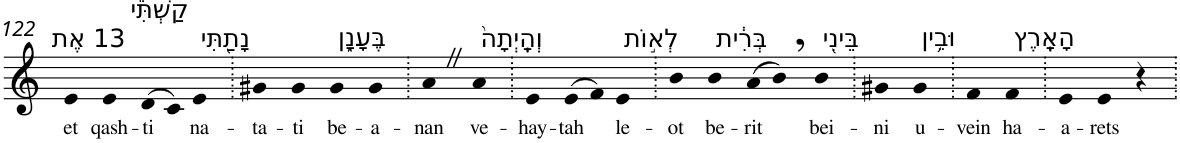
**kern	**text
*part1	*part1
*staff1	*staff1
*I"Piano	*
*I'Pno	*
!!LO:PB:g=z
*clefG2	*
*k[]	*
=122	=122
!LO:TX:a:t=13 אֶת	!
!	!LO:LY:b
4e	et
!LO:TX:a:t=קַשְׁתִּ֕י	!
!	!LO:LY:b
4e	qash-
!	!LO:LY:b
(>8d	-ti
8c)	.
!LO:TX:a:t=נָתַ֖תִּי	!
!	!LO:LY:b
4e	na-
=123.	=123.
!	!LO:LY:b
4g#X	-ta-
!	!LO:LY:b
4g#	-ti
!LO:TX:a:t=בֶּעָנָ֑ן	!
!	!LO:LY:b
4g#	be-
!	!LO:LY:b
4g#	-a-
=124.	=124.
!	!LO:LY:b
4aZ	-nan
!LO:TX:a:t=וְהָֽיְתָה֙	!
!	!LO:LY:b
4a	ve-
=125.	=125.
!	!LO:LY:b
4e	-hay-
!	!LO:LY:b
(>8e	-tah
8f)	.
!LO:TX:a:t=לְא֣וֹת	!
!	!LO:LY:b
4e	le-
=126.	=126.
!	!LO:LY:b
4b	-ot
!LO:TX:a:t=בְּרִ֔ית	!
!	!LO:LY:b
4b	be-
!	!LO:LY:b
(>8a	-rit
8b,)	.
!LO:TX:a:t=בֵּינִ֖י	!
!	!LO:LY:b
4b	bei-
=127.	=127.
!	!LO:LY:b
4g#X	-ni
!LO:TX:a:t=וּבֵ֥ין	!
!	!LO:LY:b
4g#	u-
=128.	=128.
!	!LO:LY:b
4f	-vein
!LO:TX:a:t=הָאָֽרֶץ	!
!	!LO:LY:b
4f	ha-
=129.	=129.
!	!LO:LY:b
4e	-a-
!	!LO:LY:b
4e	-rets
4r	.
=.	=.
*-	*-
